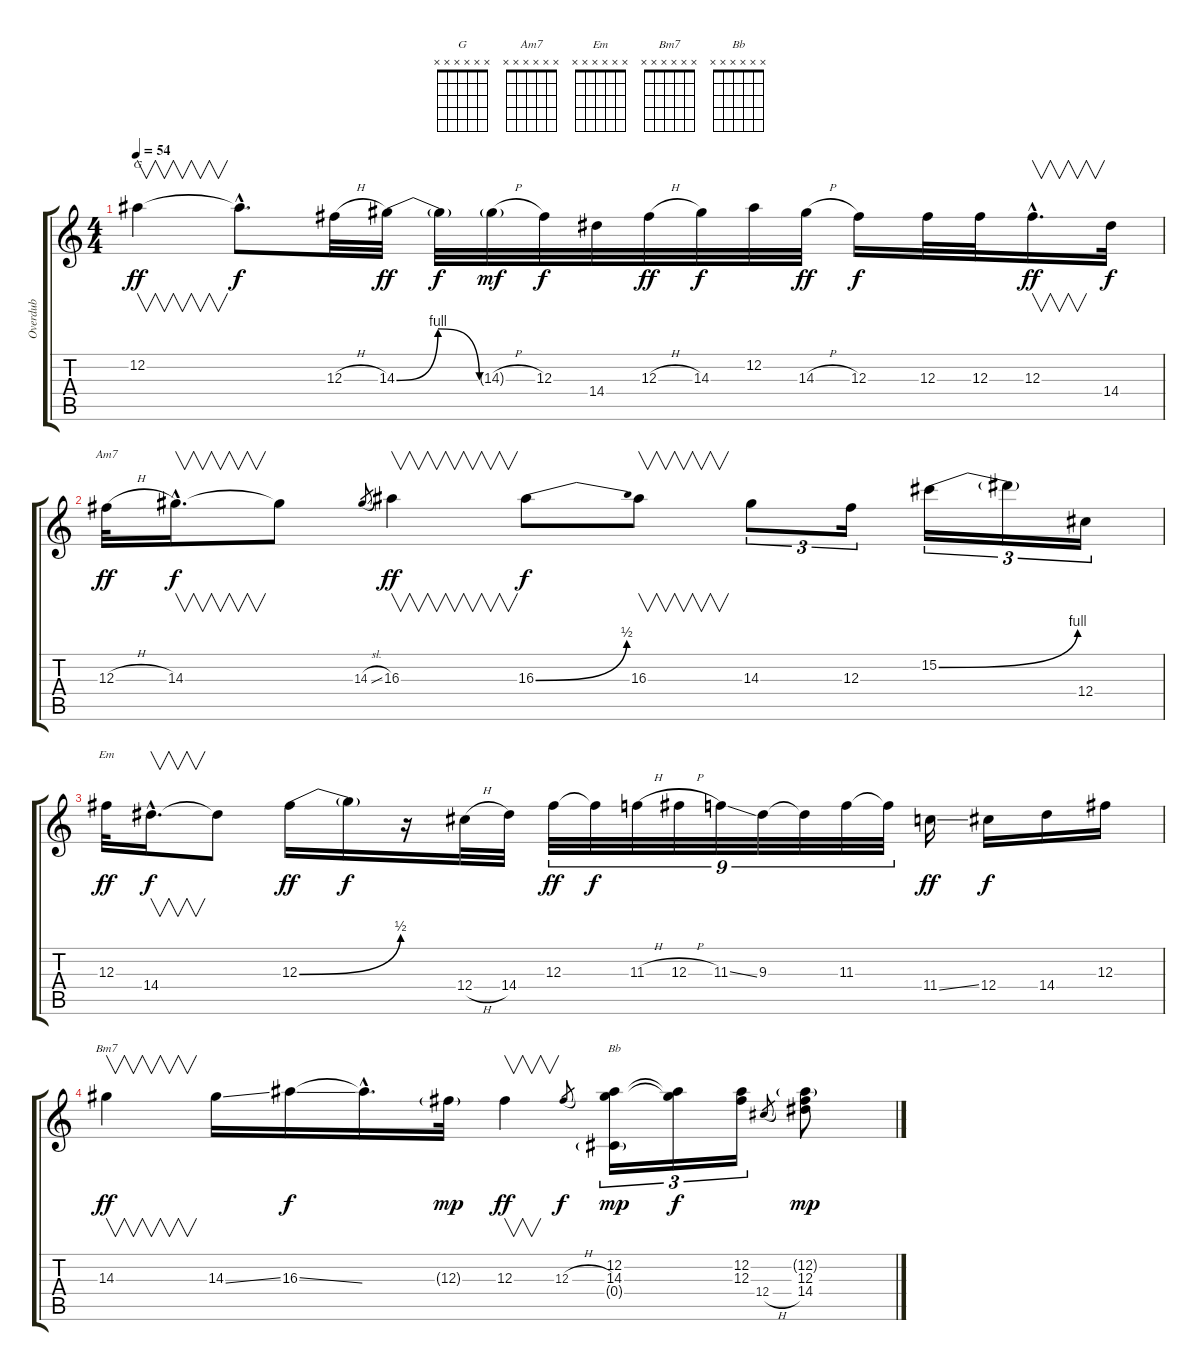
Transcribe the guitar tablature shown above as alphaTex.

\track ("Overdub" "Overdub") {instrument electricbassfinger}
\staff {score tabs}
\tuning (Eb4 Bb3 Gb3 Db3 Ab2 Eb2) {hide}
\chord ("G" x x x x x x) {firstfret 0}
\chord ("Am7" x x x x x x) {firstfret 0}
\chord ("Em" x x x x x x) {firstfret 0}
\chord ("Bm7" x x x x x x) {firstfret 0}
\chord ("Bb" x x x x x x) {firstfret 0}
\ts (4 4)
\tempo 54
\clef g2
\ks c
12.2.4{v ch "G" dy ff} 12.2{hac t}.8{d dy f} 12.3{h}.32 14.3{be (bendrelease 0 0 15 4 30 4 60 0)}.32{dy ff} 14.3{t}.32{dy f} 14.3{h g}.32{dy mf} 12.3.32{dy f} 14.4.32 12.3{h}.32{dy ff} 14.3.32{dy f} 12.2.32 14.3{h}.32{dy ff} 12.3.16{dy f} 12.3.32 12.3.32 12.3{hac}.16{v d dy ff} 14.4.32{dy f} |
12.3{h}.32{ch "Am7" dy ff} 14.3{hac}.16{v d dy f} 14.3{t}.8 14.3{sl}.8{gr} 16.3.4{v dy ff} 16.3{be (bend 0 0 60 2)}.8{dy f} 16.3.8{v} 14.3.8{tu (3 2)} 12.3.16{tu (3 2)} 15.2{be (bend 0 0 60 4)}.16{tu (3 2)} 15.2{t}.16{tu (3 2)} 12.4.16{tu (3 2)} |
12.3.32{ch "Em" dy ff} 14.4{hac}.16{v d dy f} 14.4{t}.8 12.3{be (bend 0 0 60 2)}.16{dy ff} 12.3{t}.16{dy f} r.16 12.4{h}.32 14.4.32 12.3.32{tu (9 8) dy ff} 12.3{t}.32{tu (9 8) dy f} 11.3{h}.32{tu (9 8)} 12.3{h}.32{tu (9 8)} 11.3{ss}.32{tu (9 8)} 9.3.32{tu (9 8)} 9.3{t}.32{tu (9 8)} 11.3.32{tu (9 8)} 11.3{t}.32{tu (9 8)} 11.4{ss}.16{dy ff} 12.4.16{dy f} 14.4.16 12.3.16 |
14.3.4{v ch "Bm7" dy ff} 14.3{ss}.16 16.3{ss}.16{dy f} 16.3{hac t}.16{d} 12.3{g}.32{dy mp} 12.3.4{v dy ff} 12.3{h}.8{gr dy f} (12.2 14.3 0.4{g}).16{tu (3 2) ch "Bb" dy mp} (12.2{t} 14.3{t}).16{tu (3 2) dy f} (12.2 12.3).16{tu (3 2)} 12.4{h}.8{gr} (12.2{g} 12.3 14.4).8{dy mp}
